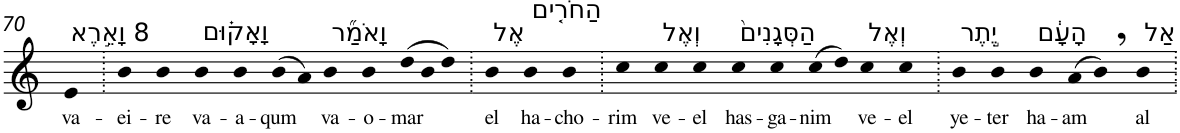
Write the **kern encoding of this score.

**kern	**text
*part1	*part1
*staff1	*staff1
*I"Piano	*
*I'Pno	*
!!LO:PB:g=z
*clefG2	*
*k[]	*
=70	=70
!LO:TX:a:t=8 וָאֵ֣רֶא	!
!	!LO:LY:b
4e	va-
=71.	=71.
!	!LO:LY:b
4b	-ei-
!	!LO:LY:b
4b	-re
!LO:TX:a:t=וָאָק֗וּם	!
!	!LO:LY:b
4b	va-
!	!LO:LY:b
4b	-a-
!	!LO:LY:b
(>8b	-qum
8a)	.
!LO:TX:a:t=וָאֹמַ֞ר	!
!	!LO:LY:b
4b	va-
!	!LO:LY:b
4b	-o-
*Xtuplet	*
!	!LO:LY:b
(>12dd	-mar
12b	.
12dd)	.
=72.	=72.
!LO:TX:a:t=אֶל	!
!	!LO:LY:b
4b	el
!LO:TX:a:t=הַחֹרִ֤ים	!
!	!LO:LY:b
4b	ha-
!	!LO:LY:b
4b	-cho-
=73.	=73.
!	!LO:LY:b
4cc	-rim
!LO:TX:a:t=וְאֶל	!
!	!LO:LY:b
4cc	ve-
!	!LO:LY:b
4cc	-el
!LO:TX:a:t=הַסְּגָנִים֙	!
!	!LO:LY:b
4cc	has-
!	!LO:LY:b
4cc	-ga-
!	!LO:LY:b
(>8cc	-nim
8dd)	.
!LO:TX:a:t=וְאֶל	!
!	!LO:LY:b
4cc	ve-
!	!LO:LY:b
4cc	-el
=74.	=74.
!LO:TX:a:t=יֶ֣תֶר	!
!	!LO:LY:b
4b	ye-
!	!LO:LY:b
4b	-ter
!LO:TX:a:t=הָעָ֔ם	!
!	!LO:LY:b
4b	ha-
!	!LO:LY:b
(>8a	-am
8b,)	.
!LO:TX:a:t=אַל	!
!	!LO:LY:b
4b	al
=.	=.
*-	*-
